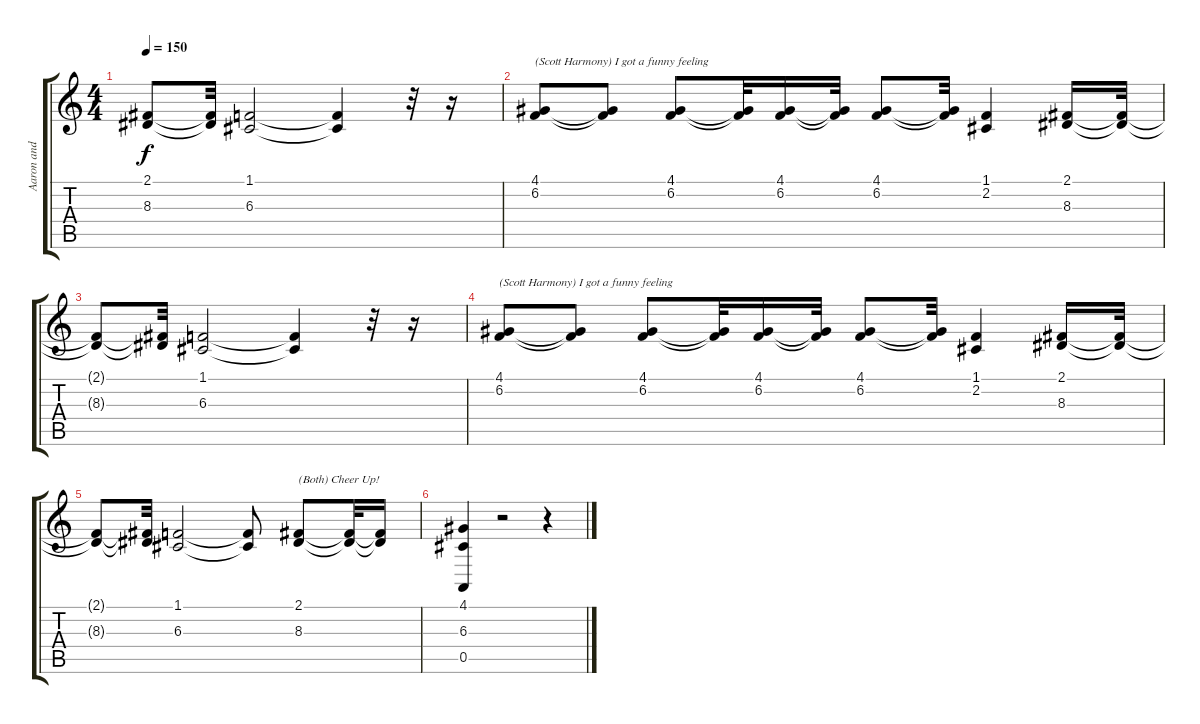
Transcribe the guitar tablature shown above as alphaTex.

\track ("Aaron and Scott (Vocals and Harmonies)" "Aaron and ") {instrument clarinet}
\staff {score tabs}
\tuning (E4 B3 G3 D3 A2 E2) {hide}
\ts (4 4)
\tempo 150
\clef g2
\ks c
(2.1{t} 8.3{t}).8{dy f} (2.1{t} 8.3{t}).32 (1.1 6.3).2 (1.1{t} 6.3{t}).4 r.32 r.16 |
(4.1 6.2).8{txt "(Scott Harmony) I got a funny feeling"} (4.1{t} 6.2{t}).8 (4.1 6.2).8 (4.1{t} 6.2{t}).32 (4.1 6.2).16 (4.1{t} 6.2{t}).32 (4.1 6.2).8 (4.1{t} 6.2{t}).32 (1.1 2.2).4 (2.1 8.3).16 (2.1{t} 8.3{t}).32 |
(2.1{t} 8.3{t}).8 (2.1{t} 8.3{t}).32 (1.1 6.3).2 (1.1{t} 6.3{t}).4 r.32 r.16 |
(4.1 6.2).8{txt "(Scott Harmony) I got a funny feeling"} (4.1{t} 6.2{t}).8 (4.1 6.2).8 (4.1{t} 6.2{t}).32 (4.1 6.2).16 (4.1{t} 6.2{t}).32 (4.1 6.2).8 (4.1{t} 6.2{t}).32 (1.1 2.2).4 (2.1 8.3).16 (2.1{t} 8.3{t}).32 |
(2.1{t} 8.3{t}).8 (2.1{t} 8.3{t}).32 (1.1 6.3).2 (1.1{t} 6.3{t}).8 (2.1 8.3).8{txt "(Both) Cheer Up!"} (2.1{t} 8.3{t}).32 (2.1{t} 8.3{t}).16 |
(4.1 6.3 0.5).4 r.2 r.4
